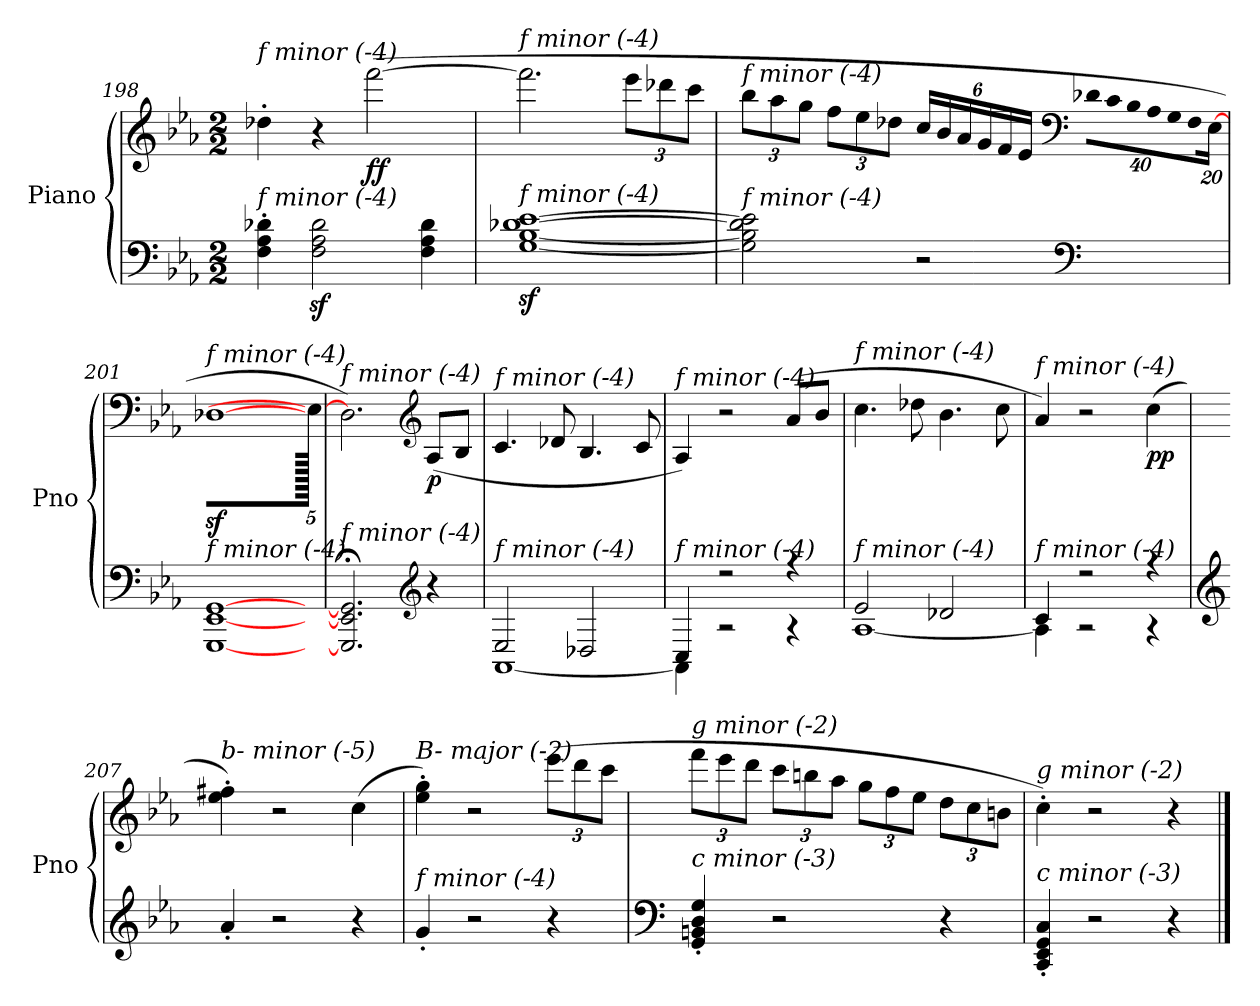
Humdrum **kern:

**kern	**kern	**dynam
*part1	*part1	*part1
*staff2	*staff1	*staff1/2
*I"Piano	*	*
*I'Pno	*	*
*clefF4	*clefG2	*
*k[b-e-a-]	*k[b-e-a-]	*
*M2/2	*M2/2	*
=198	=198	=198
!	!LO:TX:i:t=f minor (-4)	!
!LO:TX:i:t=f minor (-4)	!	!
4F\' 4A-\' 4d-X\'	4dd-X'\	.
2F\z< 2A-\z< 2d-\z<	4r	.
!	!	!LO:DY:b
.	(>[2fff\	ff
4F\ 4A-\ 4d-\	.	.
=199	=199	=199
!	!LO:TX:i:t=f minor (-4)	!
!LO:TX:i:t=f minor (-4)	!	!
[1Gz< [1B-z< [1d-Xz< [1e-z<	2.fff\]	.
*	*Xbrackettup	*
.	12eee-\L	.
.	12ddd-X\	.
.	12ccc\J	.
!!LO:LB:g=z
=200	=200	=200
!	!LO:TX:i:t=f minor (-4)	!
!LO:TX:i:t=f minor (-4)	!	!
2G\] 2B-\] 2d-\] 2e-\]	12bb-\L	.
.	12aa-\	.
.	12gg\J	.
.	12ff\L	.
.	12ee-\	.
.	12dd-X\J	.
2r	24cc/LL	.
.	24b-/	.
.	24a-/	.
.	24g/	.
.	24f/	.
.	24e-/JJ	.
*clefF4	*clefF4	*
!	!LO:N:vis=16	!
.	640%23d-X\LL	.
!	!LO:N:vis=16	!
.	640%23c\	.
!	!LO:N:vis=16	!
.	640%23B-\	.
!	!LO:N:vis=16	!
.	640%23A-\	.
!	!LO:N:vis=16	!
.	640%23G\	.
!	!LO:N:vis=16	!
.	640%23F\	.
.	[320%11E-\JJ	.
=201	=201	=201
!	!LO:TX:i:t=f minor (-4)	!
!LO:TX:i:t=f minor (-4)	!	!
[1GGG [1EE- [1GG	[1D-Xz<	.
640ryy	640E-\JJ]	.
=202	=202	=202
!	!LO:TX:i:t=f minor (-4)	!
!LO:TX:i:t=f minor (-4)	!	!
2.GGG/]; 2.EE-/]; 2.GG/];	2.D-\])	.
*clefG2	*clefG2	*
!	!	!LO:DY:b
4r	(>8A-/L	p
.	8B-/J	.
=203	=203	=203
*^	*	*
!	!	!LO:TX:i:t=f minor (-4)	!
!LO:TX:i:t=f minor (-4)	!	!	!
2E-/	[1AA-	4.c/	.
.	.	8d-X/	.
2D-X/	.	4.B-/	.
.	.	8c/	.
=204	=204	=204	=204
!	!	!LO:TX:i:t=f minor (-4)	!
!LO:TX:i:t=f minor (-4)	!	!	!
4C/	4AA-\]	4A-/)	.
2r	2r	2r	.
!	!	!	!LO:DY:b
4r	4r	(>8a-/L	other-dynamics
.	.	8b-/J	.
!!LO:LB:g=z
=205	=205	=205	=205
!	!	!LO:TX:i:t=f minor (-4)	!
!LO:TX:i:t=f minor (-4)	!	!	!
2e-/	[1A-	4.cc\	.
.	.	8dd-X\	.
2d-X/	.	4.b-\	.
.	.	8cc\	.
=206	=206	=206	=206
!	!	!LO:TX:i:t=f minor (-4)	!
!LO:TX:i:t=f minor (-4)	!	!	!
4c/	4A-\]	4a-/)	.
2r	2r	2r	.
!	!	!	!LO:DY:b
4r	4r	(>4cc\	pp
*v	*v	*	*
=207	=207	=207
*clefG2	*	*
*^	*	*
!	!	!LO:TX:i:t=b- minor (-5)	!
!LO:TX:i:t=f minor (-4)	!	!	!
*v	*v	*	*
4a-'/	4ee-\' 4ff#X\')	.
2r	2r	.
4r	(>4cc\	.
=208	=208	=208
!	!LO:TX:i:t=B- major (-2)	!
!LO:TX:i:t=f minor (-4)	!	!
4g'/	4ee-\' 4gg\')	.
2r	2r	.
4r	(>12eee-\L	.
.	12ddd\	.
.	12ccc\J	.
=209	=209	=209
*clefF4	*	*
!	!LO:TX:i:t=g minor (-2)	!
!LO:TX:i:t=c minor (-3)	!	!
4GG/' 4BBn/' 4D/' 4G/'	12fff\L	.
.	12eee-\	.
.	12ddd\J	.
2r	12ccc\L	.
.	12bbn\	.
.	12aa-\J	.
.	12gg\L	.
.	12ff\	.
.	12ee-\J	.
4r	12dd\L	.
.	12cc\	.
.	12bn\J	.
=210	=210	=210
!	!LO:TX:i:t=g minor (-2)	!
!LO:TX:i:t=c minor (-3)	!	!
4CC/' 4EE-/' 4GG/' 4C/'	4cc'\)	.
2r	2r	.
4r	4r	.
==	==	==
*-	*-	*-
